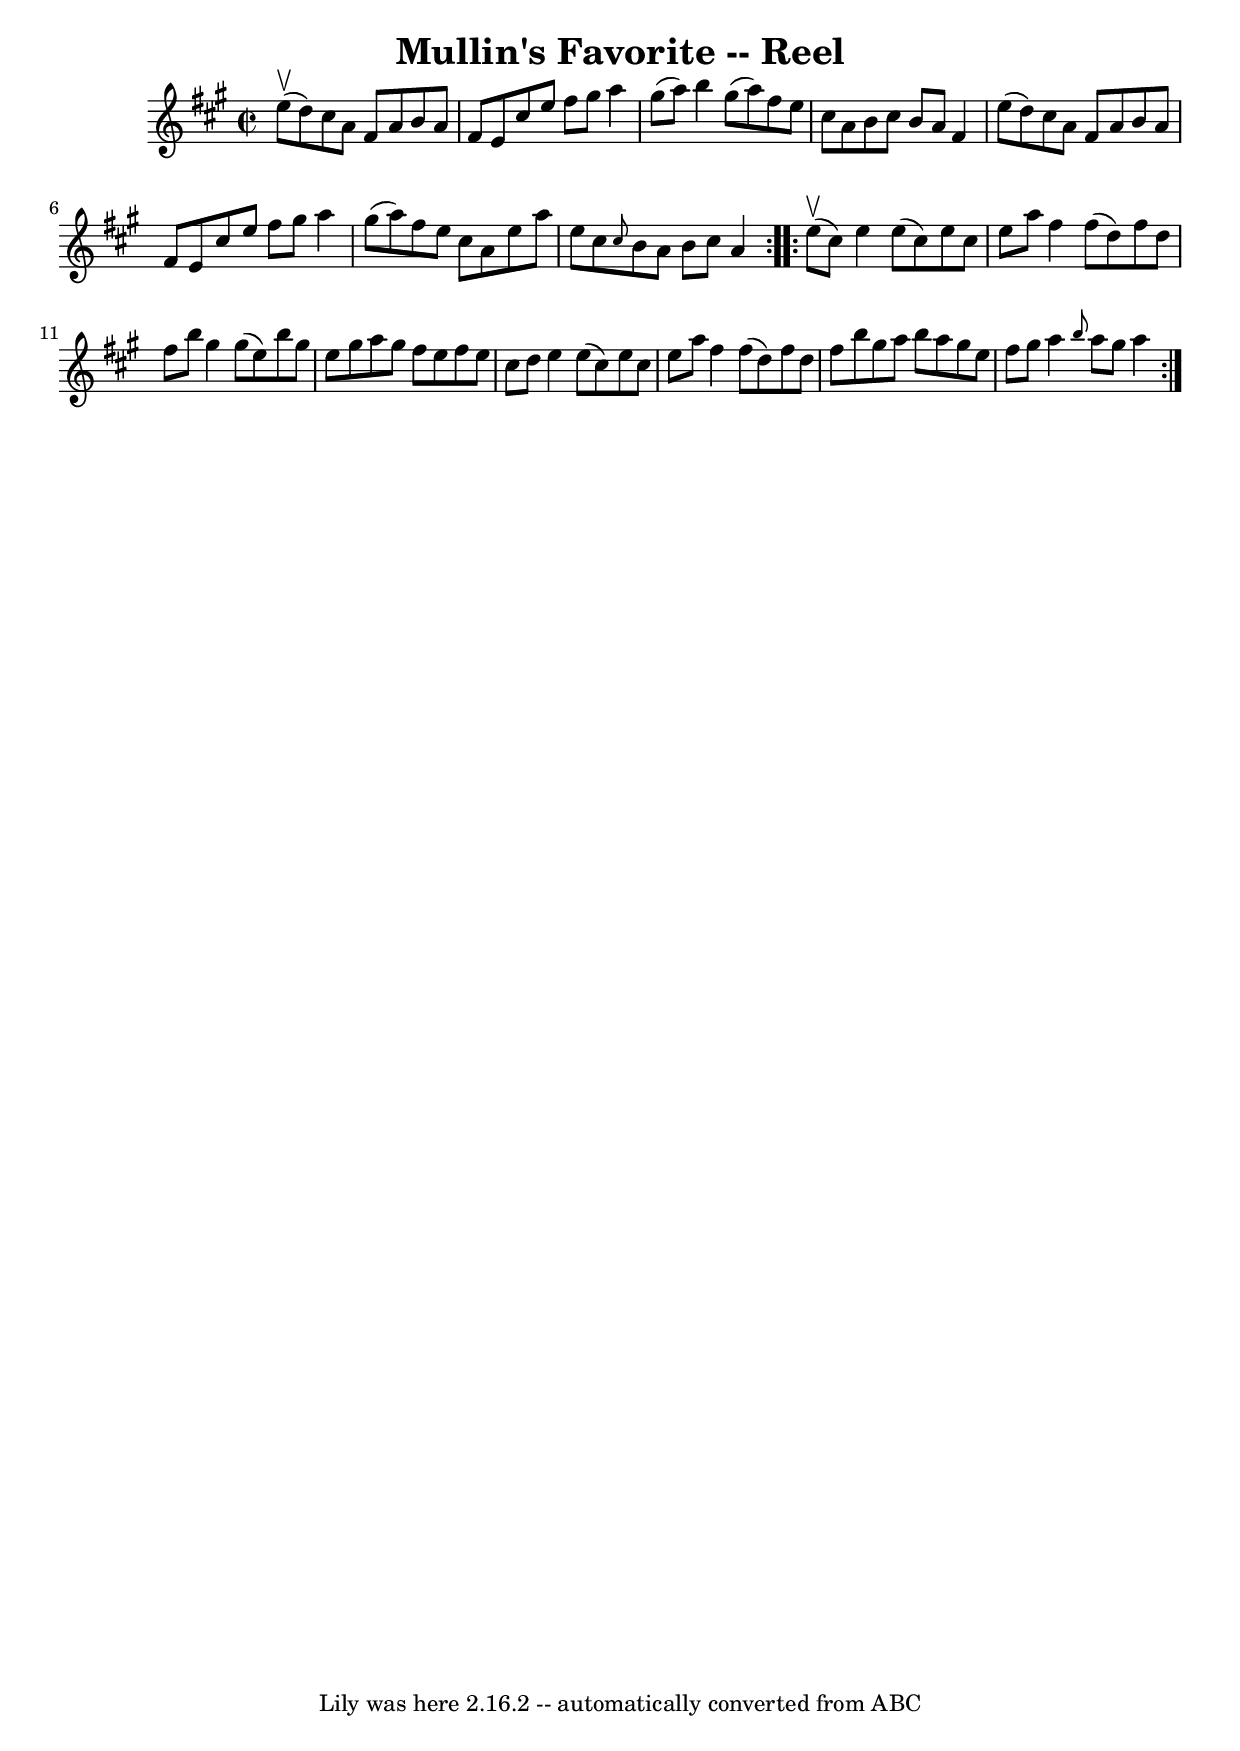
\version "2.7.40"
\include "Mammoth.ily"
\header {
	book = "Ryan's Mammoth Collection"
	crossRefNumber = "1"
	footnotes = "\\\\247"
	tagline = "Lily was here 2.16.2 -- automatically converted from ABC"
	title = "Mullin's Favorite -- Reel"
}
voicedefault =  {
\set Score.defaultBarType = "empty"

\repeat volta 2 {
\override Staff.TimeSignature #'style = #'C
 \time 2/2 \key a \major e''8^\upbow(d''8) |
 cis''8 a'8  
 fis'8 a'8 b'8 a'8 fis'8 e'8    |
 cis''8 e''8    
fis''8 gis''8 a''4 gis''8 (a''8)   |
 b''4 gis''8 (
a''8) fis''8 e''8 cis''8 a'8    |
 b'8 cis''8 b'8   
 a'8 fis'4 e''8 (d''8)   |
 cis''8 a'8 fis'8 a'8 
 b'8 a'8 fis'8 e'8    |
 cis''8 e''8 fis''8 gis''8  
 a''4 gis''8 (a''8)   |
 fis''8 e''8 cis''8 a'8    
e''8 a''8 e''8 cis''8    |
 \grace { cis''8  } b'8 a'8   
 b'8 cis''8 a'4    }     \repeat volta 2 { e''8^\upbow(cis''8) 
|
 e''4 e''8 (cis''8) e''8 cis''8 e''8 a''8    
|
 fis''4 fis''8 (d''8) fis''8 d''8 fis''8 b''8    
|
 gis''4 gis''8 (e''8) b''8 gis''8 e''8 gis''8    
|
 a''8 gis''8 fis''8 e''8 fis''8 e''8 cis''8 d''8 
   |
 e''4 e''8 (cis''8) e''8 cis''8 e''8 a''8    
|
 fis''4 fis''8 (d''8) fis''8 d''8 fis''8 b''8    
|
 gis''8 a''8 b''8 a''8 gis''8 e''8 fis''8 gis''8 
   |
 a''4  \grace { b''8  } a''8 gis''8 a''4    }   
}

\score{
    <<

	\context Staff="default"
	{
	    \voicedefault 
	}

    >>
	\layout {
	}
	\midi {}
}
